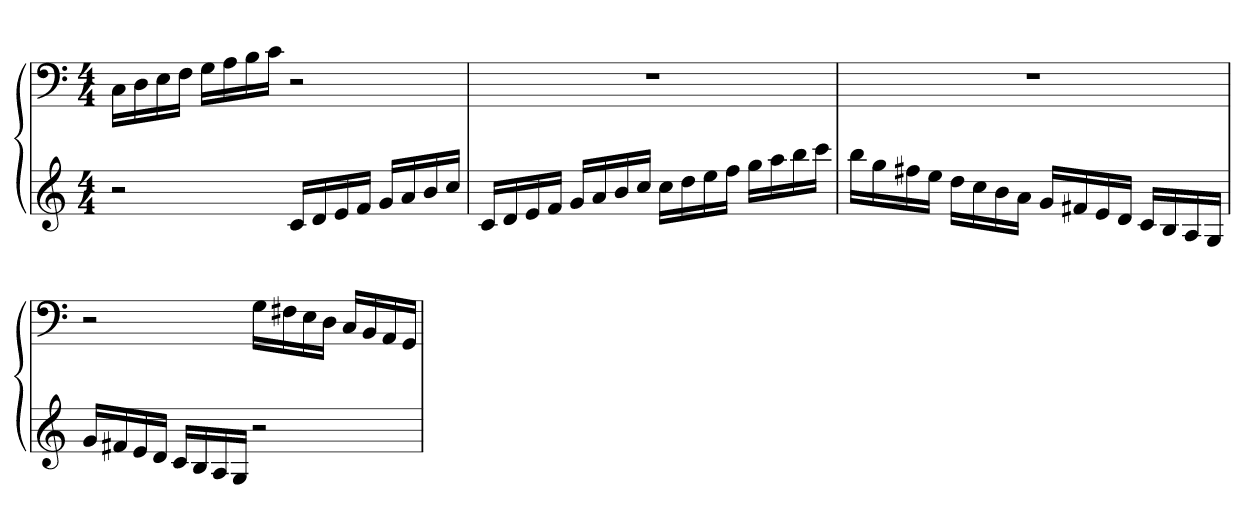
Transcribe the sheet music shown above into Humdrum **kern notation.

**kern	**kern
*part1	*part1
*staff2	*staff1
*clefG2	*clefF4
*k[]	*k[]
*M4/4	*M4/4
=	=
2r	16CLL
.	16D
.	16E
.	16FJJ
.	16GLL
.	16A
.	16B
.	16cJJ
16cLL	2r
16d	.
16e	.
16fJJ	.
16gLL	.
16a	.
16b	.
16ccJJ	.
=	=
16cLL	1r
16d	.
16e	.
16fJJ	.
16gLL	.
16a	.
16b	.
16ccJJ	.
16ccLL	.
16dd	.
16ee	.
16ffJJ	.
16ggLL	.
16aa	.
16bb	.
16cccJJ	.
=	=
16bbLL	1r
16gg	.
16ff#X	.
16eeJJ	.
16ddLL	.
16cc	.
16b	.
16aJJ	.
16gLL	.
16f#X	.
16e	.
16dJJ	.
16cLL	.
16B	.
16A	.
16GJJ	.
=	=
16gLL	2r
16f#X	.
16e	.
16dJJ	.
16cLL	.
16B	.
16A	.
16GJJ	.
2r	16GLL
.	16F#X
.	16E
.	16DJJ
.	16CLL
.	16BB
.	16AA
.	16GGJJ
=	=
*-	*-
